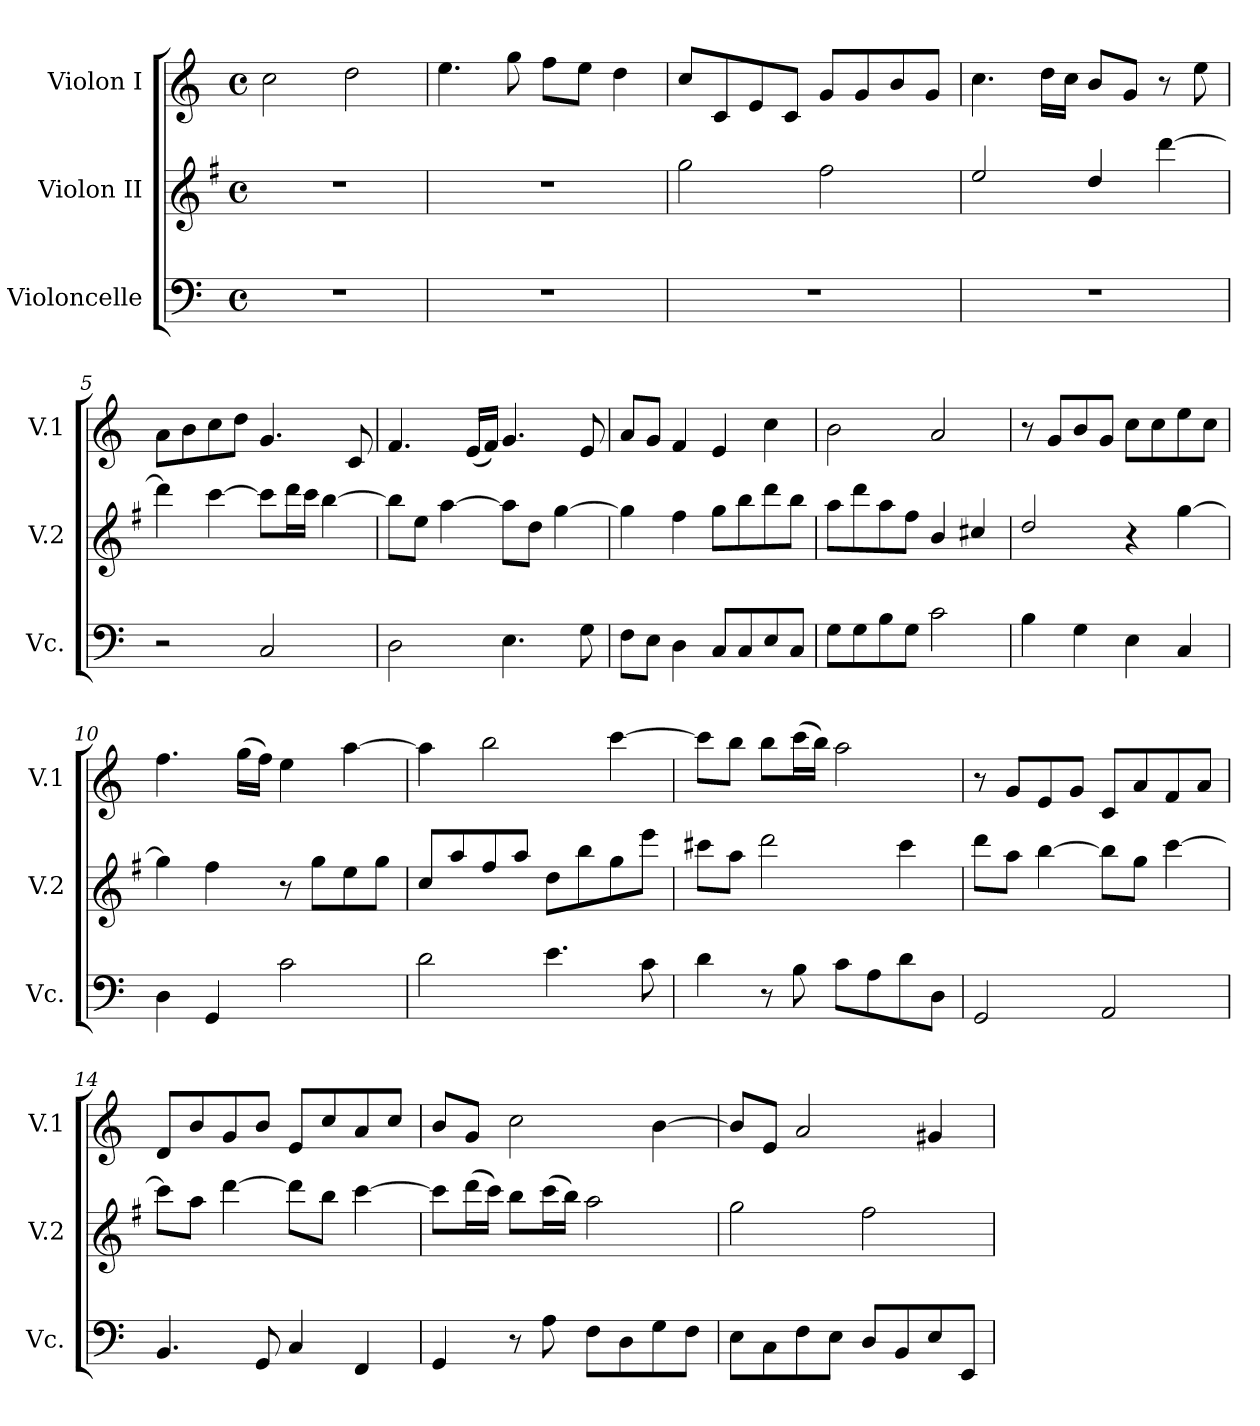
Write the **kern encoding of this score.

**kern	**kern	**kern
*part3	*part2	*part1
*staff3	*staff2	*staff1
*I"Violoncelle	*I"Violon II	*I"Violon I
*I'Vc.	*I'V.2	*I'V.1
*clefF4	*clefG2	*clefG2
*	*ITrd4c7	*
*k[]	*k[]	*k[]
*C:	*C:	*C:
*M4/4	*M4/4	*M4/4
*met(c)	*met(c)	*met(c)
=1	=1	=1
1r	1r	2cc\
.	.	2dd\
=2	=2	=2
1r	1r	4.ee\
.	.	8gg\
.	.	8ff\L
.	.	8ee\J
.	.	4dd\
=3	=3	=3
1r	2cc\	8cc/L
.	.	8c/
.	.	8e/
.	.	8c/J
.	2b\	8g/L
.	.	8g/
.	.	8b/
.	.	8g/J
=4	=4	=4
1r	2a/	4.cc\
.	.	16dd\LL
.	.	16cc\JJ
.	4g/	8b/L
.	.	8g/J
.	[4gg\	8r
.	.	8ee\
=5	=5	=5
2r	4gg\]	8a\L
.	.	8b\
.	[4ff\	8cc\
.	.	8dd\J
2C/	8ff\L]	4.g/
.	16gg\L	.
.	16ff\JJ	.
.	[4ee\	.
.	.	8c/
=6	=6	=6
2D\	8ee\L]	4.f/
.	8a\J	.
.	[4dd\	.
.	.	(16e/LL
.	.	16f/JJ)
4.E\	8dd\L]	4.g/
.	8g\J	.
.	[4cc\	.
8G\	.	8e/
=7	=7	=7
8F\L	4cc\]	8a/L
8E\J	.	8g/J
4D\	4b\	4f/
8C/L	8cc\L	4e/
8C/	8ee\	.
8E/	8gg\	4cc\
8C/J	8ee\J	.
=8	=8	=8
8G\L	8dd\L	2b\
8G\	8gg\	.
8B\	8dd\	.
8G\J	8b\J	.
2c\	4e/	2a/
.	4f#X/	.
!!LO:LB:g=z
=9	=9	=9
4B\	2g/	8r
.	.	8g/L
4G\	.	8b/
.	.	8g/J
4E\	4r	8cc\L
.	.	8cc\
4C/	[4cc\	8ee\
.	.	8cc\J
=10	=10	=10
4D\	4cc\]	4.ff\
4GG/	4b\	.
.	.	(16gg\LL
.	.	16ff\JJ)
2c\	8r	4ee\
.	8cc\L	.
.	8a\	[4aa\
.	8cc\J	.
=11	=11	=11
2d\	8f/L	4aa\]
.	8dd/	.
.	8b/	2bb\
.	8dd/J	.
4.e\	8g\L	.
.	8ee\	.
.	8cc\	[4ccc\
8c\	8aa\J	.
=12	=12	=12
4d\	8ff#X\L	8ccc\L]
.	8dd\J	8bb\J
8r	2gg\	8bb\L
8B\	.	(16ccc\L
.	.	16bb\JJ)
8c\L	.	2aa\
8A\	.	.
8d\	4ff#\	.
8D\J	.	.
=13	=13	=13
2GG/	8gg\L	8r
.	8dd\J	8g/L
.	[4ee\	8e/
.	.	8g/J
2AA/	8ee\L]	8c/L
.	8cc\J	8a/
.	[4ff\	8f/
.	.	8a/J
=14	=14	=14
4.BB/	8ff\L]	8d/L
.	8dd\J	8b/
.	[4gg\	8g/
8GG/	.	8b/J
4C/	8gg\L]	8e/L
.	8ee\J	8cc/
4FF/	[4ff\	8a/
.	.	8cc/J
=15	=15	=15
4GG/	8ff\L]	8b/L
.	(16gg\L	8g/J
.	16ff\JJ)	.
8r	8ee\L	2cc\
8A\	(16ff\L	.
.	16ee\JJ)	.
8F\L	2dd\	.
8D\	.	.
8G\	.	[4b\
8F\J	.	.
=16	=16	=16
8E\L	2cc\	8b/L]
8C\	.	8e/J
8F\	.	2a/
8E\J	.	.
8D/L	2b\	.
8BB/	.	.
8E/	.	4g#X/
8EE/J	.	.
=	=	=
*-	*-	*-
